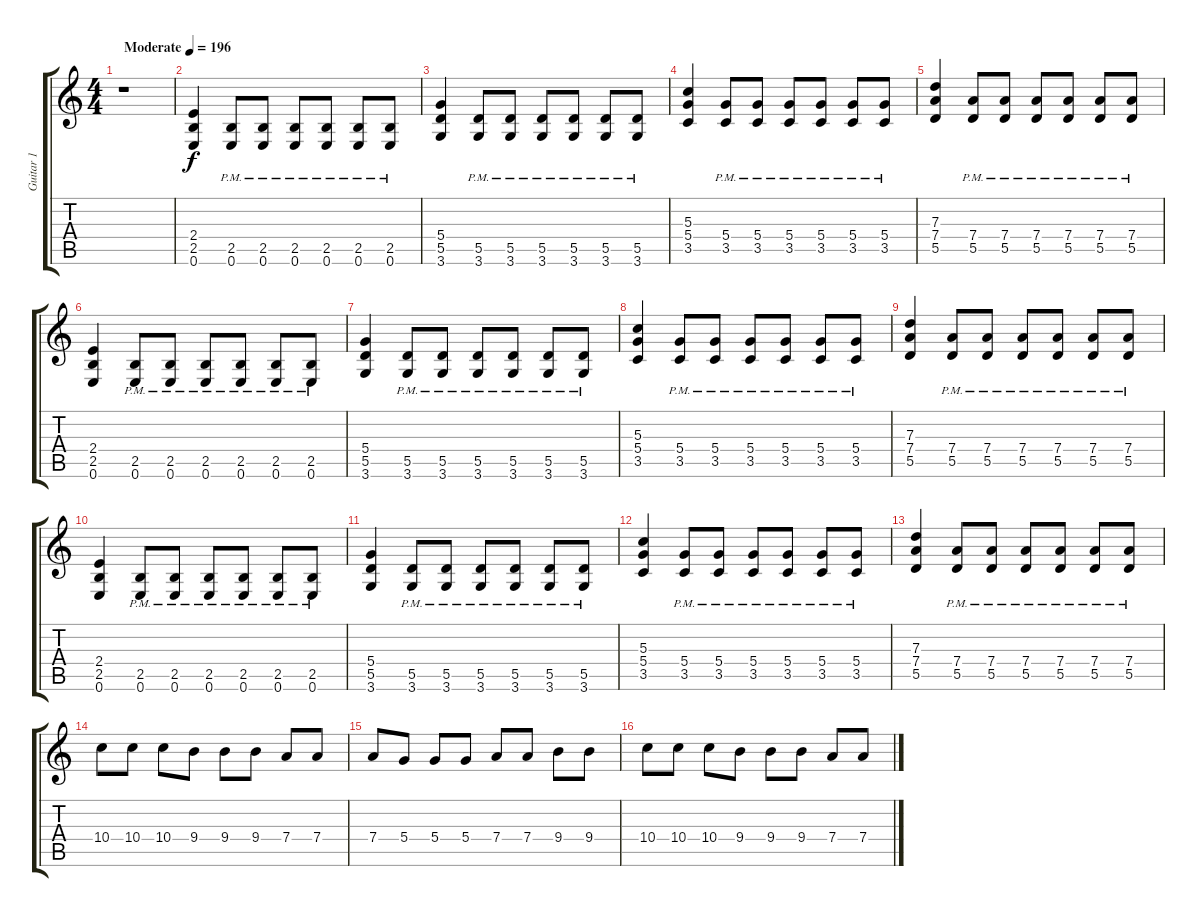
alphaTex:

\track ("Guitar 1" "Guitar 1") {instrument distortionguitar}
\staff {score tabs}
\tuning (E4 B3 G3 D3 A2 E2) {hide}
\ts (4 4)
\tempo (196 "Moderate")
\clef g2
\ks c
r.1{dy f instrument distortionguitar} |
(2.4 2.5 0.6).4 (2.5{pm} 0.6{pm}).8 (2.5{pm} 0.6{pm}).8 (2.5{pm} 0.6{pm}).8 (2.5{pm} 0.6{pm}).8 (2.5{pm} 0.6{pm}).8 (2.5{pm} 0.6{pm}).8 |
(5.4 5.5 3.6).4 (5.5{pm} 3.6{pm}).8 (5.5{pm} 3.6{pm}).8 (5.5{pm} 3.6{pm}).8 (5.5{pm} 3.6{pm}).8 (5.5{pm} 3.6{pm}).8 (5.5{pm} 3.6{pm}).8 |
(5.3 5.4 3.5).4 (5.4{pm} 3.5{pm}).8 (5.4{pm} 3.5{pm}).8 (5.4{pm} 3.5{pm}).8 (5.4{pm} 3.5{pm}).8 (5.4{pm} 3.5{pm}).8 (5.4{pm} 3.5{pm}).8 |
(7.3 7.4 5.5).4 (7.4{pm} 5.5{pm}).8 (7.4{pm} 5.5{pm}).8 (7.4{pm} 5.5{pm}).8 (7.4{pm} 5.5{pm}).8 (7.4{pm} 5.5{pm}).8 (7.4{pm} 5.5{pm}).8 |
(2.4 2.5 0.6).4 (2.5{pm} 0.6{pm}).8 (2.5{pm} 0.6{pm}).8 (2.5{pm} 0.6{pm}).8 (2.5{pm} 0.6{pm}).8 (2.5{pm} 0.6{pm}).8 (2.5{pm} 0.6{pm}).8 |
(5.4 5.5 3.6).4 (5.5{pm} 3.6{pm}).8 (5.5{pm} 3.6{pm}).8 (5.5{pm} 3.6{pm}).8 (5.5{pm} 3.6{pm}).8 (5.5{pm} 3.6{pm}).8 (5.5{pm} 3.6{pm}).8 |
(5.3 5.4 3.5).4 (5.4{pm} 3.5{pm}).8 (5.4{pm} 3.5{pm}).8 (5.4{pm} 3.5{pm}).8 (5.4{pm} 3.5{pm}).8 (5.4{pm} 3.5{pm}).8 (5.4{pm} 3.5{pm}).8 |
(7.3 7.4 5.5).4 (7.4{pm} 5.5{pm}).8 (7.4{pm} 5.5{pm}).8 (7.4{pm} 5.5{pm}).8 (7.4{pm} 5.5{pm}).8 (7.4{pm} 5.5{pm}).8 (7.4{pm} 5.5{pm}).8 |
(2.4 2.5 0.6).4 (2.5{pm} 0.6{pm}).8 (2.5{pm} 0.6{pm}).8 (2.5{pm} 0.6{pm}).8 (2.5{pm} 0.6{pm}).8 (2.5{pm} 0.6{pm}).8 (2.5{pm} 0.6{pm}).8 |
(5.4 5.5 3.6).4 (5.5{pm} 3.6{pm}).8 (5.5{pm} 3.6{pm}).8 (5.5{pm} 3.6{pm}).8 (5.5{pm} 3.6{pm}).8 (5.5{pm} 3.6{pm}).8 (5.5{pm} 3.6{pm}).8 |
(5.3 5.4 3.5).4 (5.4{pm} 3.5{pm}).8 (5.4{pm} 3.5{pm}).8 (5.4{pm} 3.5{pm}).8 (5.4{pm} 3.5{pm}).8 (5.4{pm} 3.5{pm}).8 (5.4{pm} 3.5{pm}).8 |
(7.3 7.4 5.5).4 (7.4{pm} 5.5{pm}).8 (7.4{pm} 5.5{pm}).8 (7.4{pm} 5.5{pm}).8 (7.4{pm} 5.5{pm}).8 (7.4{pm} 5.5{pm}).8 (7.4{pm} 5.5{pm}).8 |
10.4.8 10.4.8 10.4.8 9.4.8 9.4.8 9.4.8 7.4.8 7.4.8 |
7.4.8 5.4.8 5.4.8 5.4.8 7.4.8 7.4.8 9.4.8 9.4.8 |
10.4.8 10.4.8 10.4.8 9.4.8 9.4.8 9.4.8 7.4.8 7.4.8
